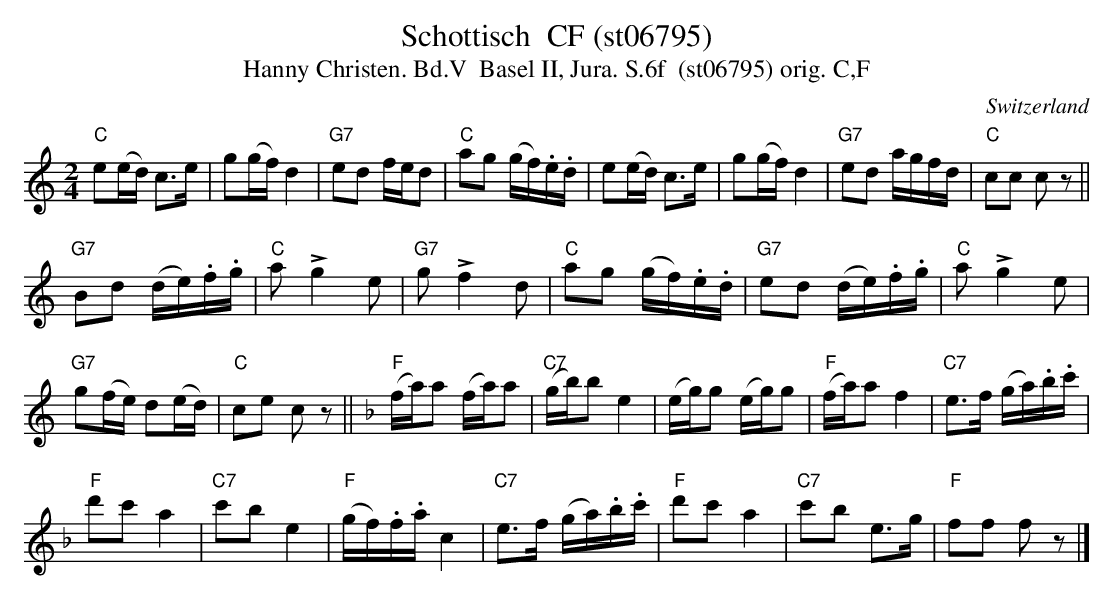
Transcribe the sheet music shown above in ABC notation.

X:1
T:Schottisch  CF (st06795)
T:Hanny Christen. Bd.V  Basel II, Jura. S.6f  (st06795) orig. C,F
M:2/4
L:1/8
O:Switzerland
K:C major
"C"e(e/d/) c>e | g(g/f/)d2 | "G7"ed f/e/d | "C"ag (g/f/).e/.d/ | e(e/d/) c>e | g(g/f/)d2 | "G7"ed a/g/f/d/ | "C"cc cz ||
"G7"Bd (d/e/).f/.g/ | "C"a!>!g2e | "G7"g!>!f2d | "C"ag (g/f/).e/.d/ | "G7"ed (d/e/).f/.g/ | "C"a!>!g2e |
"G7"g(f/e/) d(e/d/) | "C"ce cz || [K:F] ("F"f/a/)a (f/a/)a | ("C7"g/b/)be2 | (e/g/)g (e/g/)g | ("F"f/a/)af2 | "C7"e>f (g/a/).b/.c'/ |
"F"d'c'a2 | "C7"c'be2 | ("F"g/f/).f/.a/ c2 | "C7"e>f (g/a/).b/.c'/ | "F"d'c'a2 | "C7"c'b e>g | "F"ff fz |]
